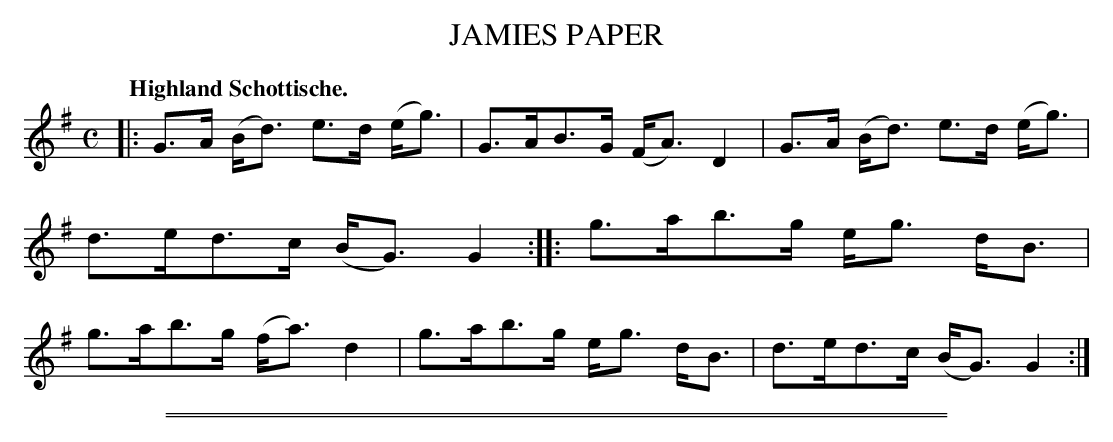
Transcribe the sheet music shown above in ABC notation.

X:1
T: JAMIES PAPER
Q: "Highland Schottische."
M: C
L: 1/8
K: G
|:\
G>A (B<d) e>d (e<g) | G>AB>G (F<A)D2 |\
G>A (B<d) e>d (e<g) | d>ed>c (B<G)G2 ::\
g>ab>g e<g d<B | g>ab>g (f<a) d2 |\
g>ab>g e<g d<B | d>ed>c (B<G)G2 :|
